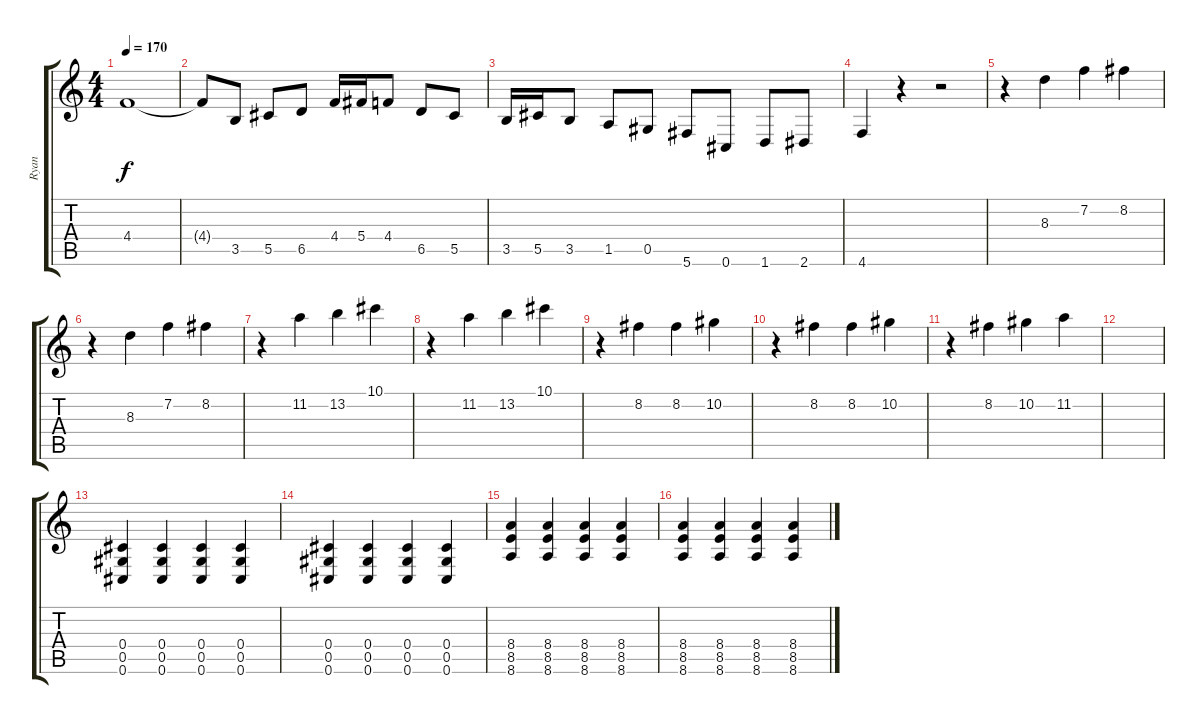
\track ("Ryan" "Ryan") {instrument distortionguitar}
\staff {score tabs}
\tuning (Eb4 Bb3 Gb3 Db3 Ab2 Db2) {hide}
\ts (4 4)
\tempo 170
\clef g2
\ks c
4.4.1{dy f} |
4.4{t}.8 3.5.8 5.5.8 6.5.8 4.4.16 5.4.16 4.4.8 6.5.8 5.5.8 |
3.5.16 5.5.16 3.5.8 1.5.8 0.5.8 5.6.8 0.6.8 1.6.8 2.6.8 |
4.6.4 r.4 r.2 |
r.4 8.3.4 7.2.4 8.2.4 |
r.4 8.3.4 7.2.4 8.2.4 |
r.4 11.2.4 13.2.4 10.1.4 |
r.4 11.2.4 13.2.4 10.1.4 |
r.4 8.2.4 8.2.4 10.2.4 |
r.4 8.2.4 8.2.4 10.2.4 |
r.4 8.2.4 10.2.4 11.2.4 |
|
(0.4 0.5 0.6).4 (0.4 0.5 0.6).4 (0.4 0.5 0.6).4 (0.4 0.5 0.6).4 |
(0.4 0.5 0.6).4 (0.4 0.5 0.6).4 (0.4 0.5 0.6).4 (0.4 0.5 0.6).4 |
(8.4 8.5 8.6).4 (8.4 8.5 8.6).4 (8.4 8.5 8.6).4 (8.4 8.5 8.6).4 |
(8.4 8.5 8.6).4 (8.4 8.5 8.6).4 (8.4 8.5 8.6).4 (8.4 8.5 8.6).4
